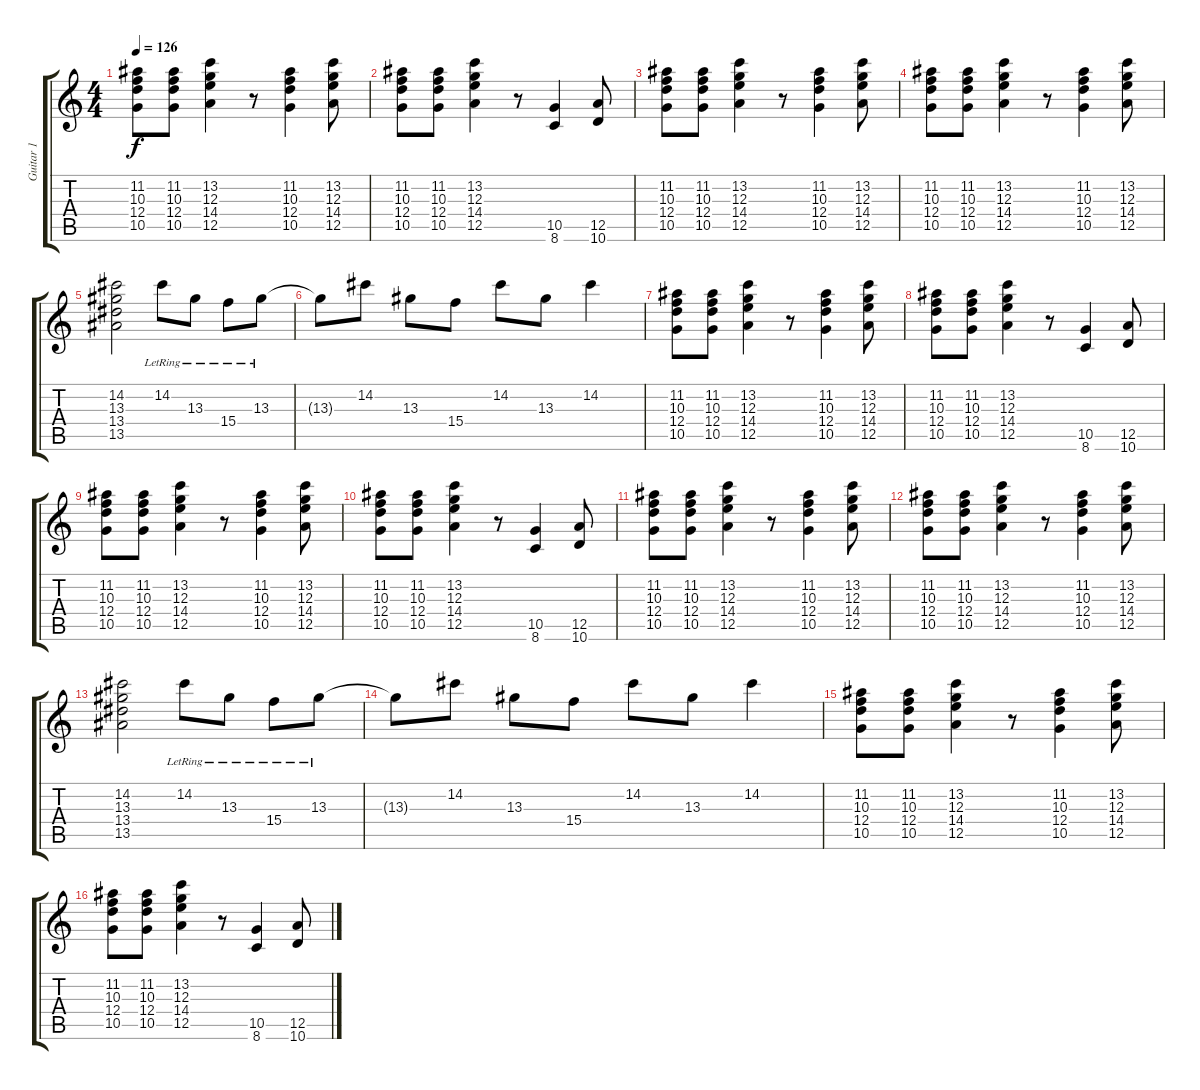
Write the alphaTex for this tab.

\track ("Guitar 1" "Guitar 1") {instrument overdrivenguitar}
\staff {score tabs}
\tuning (E4 B3 G3 D3 A2 E2) {hide}
\ts (4 4)
\tempo 126
\clef g2
\ks c
(11.2 10.3 12.4 10.5).8{dy f} (11.2 10.3 12.4 10.5).8 (13.2 12.3 14.4 12.5).4 r.8 (11.2 10.3 12.4 10.5).4 (13.2 12.3 14.4 12.5).8 |
(11.2 10.3 12.4 10.5).8 (11.2 10.3 12.4 10.5).8 (13.2 12.3 14.4 12.5).4 r.8 (10.5 8.6).4 (12.5 10.6).8 |
(11.2 10.3 12.4 10.5).8 (11.2 10.3 12.4 10.5).8 (13.2 12.3 14.4 12.5).4 r.8 (11.2 10.3 12.4 10.5).4 (13.2 12.3 14.4 12.5).8 |
(11.2 10.3 12.4 10.5).8 (11.2 10.3 12.4 10.5).8 (13.2 12.3 14.4 12.5).4 r.8 (11.2 10.3 12.4 10.5).4 (13.2 12.3 14.4 12.5).8 |
(14.2 13.3 13.4 13.5).2 14.2{lr}.8 13.3{lr}.8 15.4{lr}.8 13.3{lr}.8 |
13.3{t}.8 14.2.8 13.3.8 15.4.8 14.2.8 13.3.8 14.2.4 |
(11.2 10.3 12.4 10.5).8 (11.2 10.3 12.4 10.5).8 (13.2 12.3 14.4 12.5).4 r.8 (11.2 10.3 12.4 10.5).4 (13.2 12.3 14.4 12.5).8 |
(11.2 10.3 12.4 10.5).8 (11.2 10.3 12.4 10.5).8 (13.2 12.3 14.4 12.5).4 r.8 (10.5 8.6).4 (12.5 10.6).8 |
(11.2 10.3 12.4 10.5).8 (11.2 10.3 12.4 10.5).8 (13.2 12.3 14.4 12.5).4 r.8 (11.2 10.3 12.4 10.5).4 (13.2 12.3 14.4 12.5).8 |
(11.2 10.3 12.4 10.5).8 (11.2 10.3 12.4 10.5).8 (13.2 12.3 14.4 12.5).4 r.8 (10.5 8.6).4 (12.5 10.6).8 |
(11.2 10.3 12.4 10.5).8 (11.2 10.3 12.4 10.5).8 (13.2 12.3 14.4 12.5).4 r.8 (11.2 10.3 12.4 10.5).4 (13.2 12.3 14.4 12.5).8 |
(11.2 10.3 12.4 10.5).8 (11.2 10.3 12.4 10.5).8 (13.2 12.3 14.4 12.5).4 r.8 (11.2 10.3 12.4 10.5).4 (13.2 12.3 14.4 12.5).8 |
(14.2 13.3 13.4 13.5).2 14.2{lr}.8 13.3{lr}.8 15.4{lr}.8 13.3{lr}.8 |
13.3{t}.8 14.2.8 13.3.8 15.4.8 14.2.8 13.3.8 14.2.4 |
(11.2 10.3 12.4 10.5).8 (11.2 10.3 12.4 10.5).8 (13.2 12.3 14.4 12.5).4 r.8 (11.2 10.3 12.4 10.5).4 (13.2 12.3 14.4 12.5).8 |
(11.2 10.3 12.4 10.5).8 (11.2 10.3 12.4 10.5).8 (13.2 12.3 14.4 12.5).4 r.8 (10.5 8.6).4 (12.5 10.6).8
